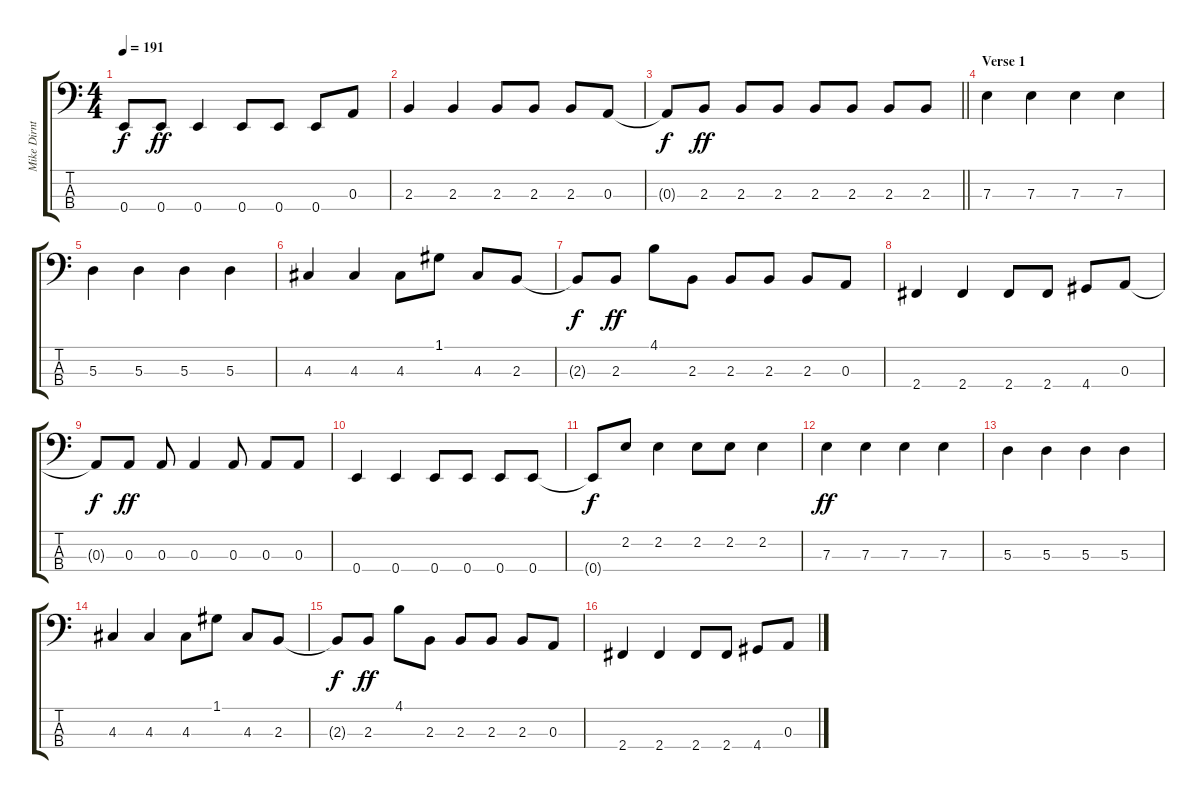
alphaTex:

\track ("Mike Dirnt (Bass)" "Mike Dirnt") {instrument electricbasspick}
\staff {score tabs}
\tuning (G2 D2 A1 E1) {hide}
\ts (4 4)
\tempo 191
\clef f4
\ks c
0.4{t}.8{dy f} 0.4.8{dy ff} 0.4.4 0.4.8 0.4.8 0.4.8 0.3.8 |
2.3.4 2.3.4 2.3.8 2.3.8 2.3.8 0.3.8 |
\barLineRight lightlight
0.3{t}.8{dy f} 2.3.8{dy ff} 2.3.8 2.3.8 2.3.8 2.3.8 2.3.8 2.3.8 |
\section ("" "Verse 1")
7.3.4 7.3.4 7.3.4 7.3.4 |
5.3.4 5.3.4 5.3.4 5.3.4 |
4.3.4 4.3.4 4.3.8 1.1.8 4.3.8 2.3.8 |
2.3{t}.8{dy f} 2.3.8{dy ff} 4.1.8 2.3.8 2.3.8 2.3.8 2.3.8 0.3.8 |
2.4.4 2.4.4 2.4.8 2.4.8 4.4.8 0.3.8 |
0.3{t}.8{dy f} 0.3.8{dy ff} 0.3.8 0.3.4 0.3.8 0.3.8 0.3.8 |
0.4.4 0.4.4 0.4.8 0.4.8 0.4.8 0.4.8 |
0.4{t}.8{dy f} 2.2.8 2.2.4 2.2.8 2.2.8 2.2.4 |
7.3.4{dy ff} 7.3.4 7.3.4 7.3.4 |
5.3.4 5.3.4 5.3.4 5.3.4 |
4.3.4 4.3.4 4.3.8 1.1.8 4.3.8 2.3.8 |
2.3{t}.8{dy f} 2.3.8{dy ff} 4.1.8 2.3.8 2.3.8 2.3.8 2.3.8 0.3.8 |
2.4.4 2.4.4 2.4.8 2.4.8 4.4.8 0.3.8
